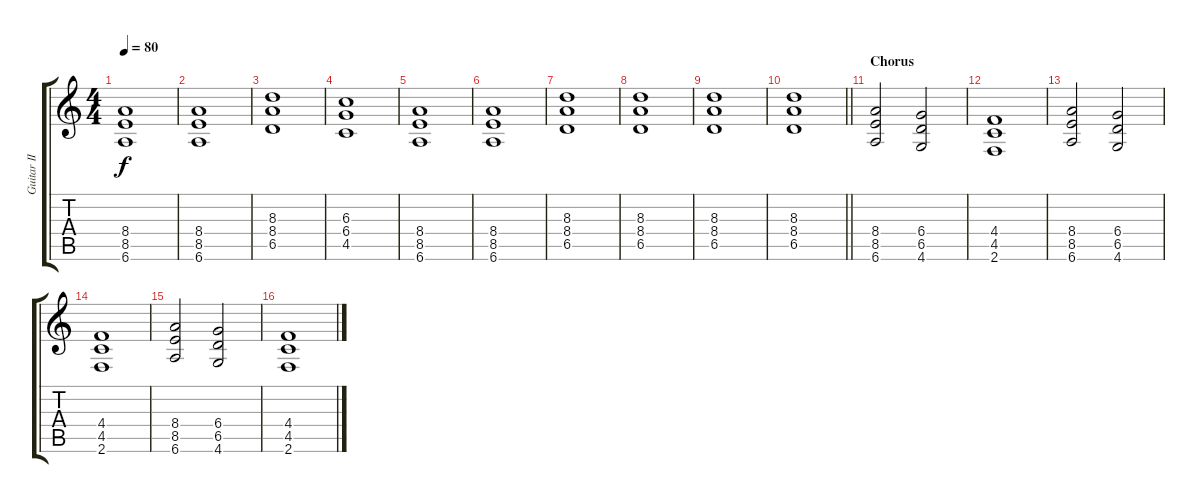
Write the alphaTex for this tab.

\track ("Guitar II (Richard Fortus)" "Guitar II ") {instrument distortionguitar}
\staff {score tabs}
\tuning (Eb4 Bb3 Gb3 Db3 Ab2 Eb2) {hide}
\ts (4 4)
\tempo 80
\clef g2
\ks c
(8.4 8.5 6.6).1{dy f} |
(8.4 8.5 6.6).1 |
(8.3 8.4 6.5).1 |
(6.3 6.4 4.5).1 |
(8.4 8.5 6.6).1 |
(8.4 8.5 6.6).1 |
(8.3 8.4 6.5).1 |
(8.3 8.4 6.5).1 |
(8.3 8.4 6.5).1 |
\barLineRight lightlight
(8.3 8.4 6.5).1 |
\section ("" "Chorus")
(8.4 8.5 6.6).2 (6.4 6.5 4.6).2 |
(4.4 4.5 2.6).1 |
(8.4 8.5 6.6).2 (6.4 6.5 4.6).2 |
(4.4 4.5 2.6).1 |
(8.4 8.5 6.6).2 (6.4 6.5 4.6).2 |
(4.4 4.5 2.6).1
